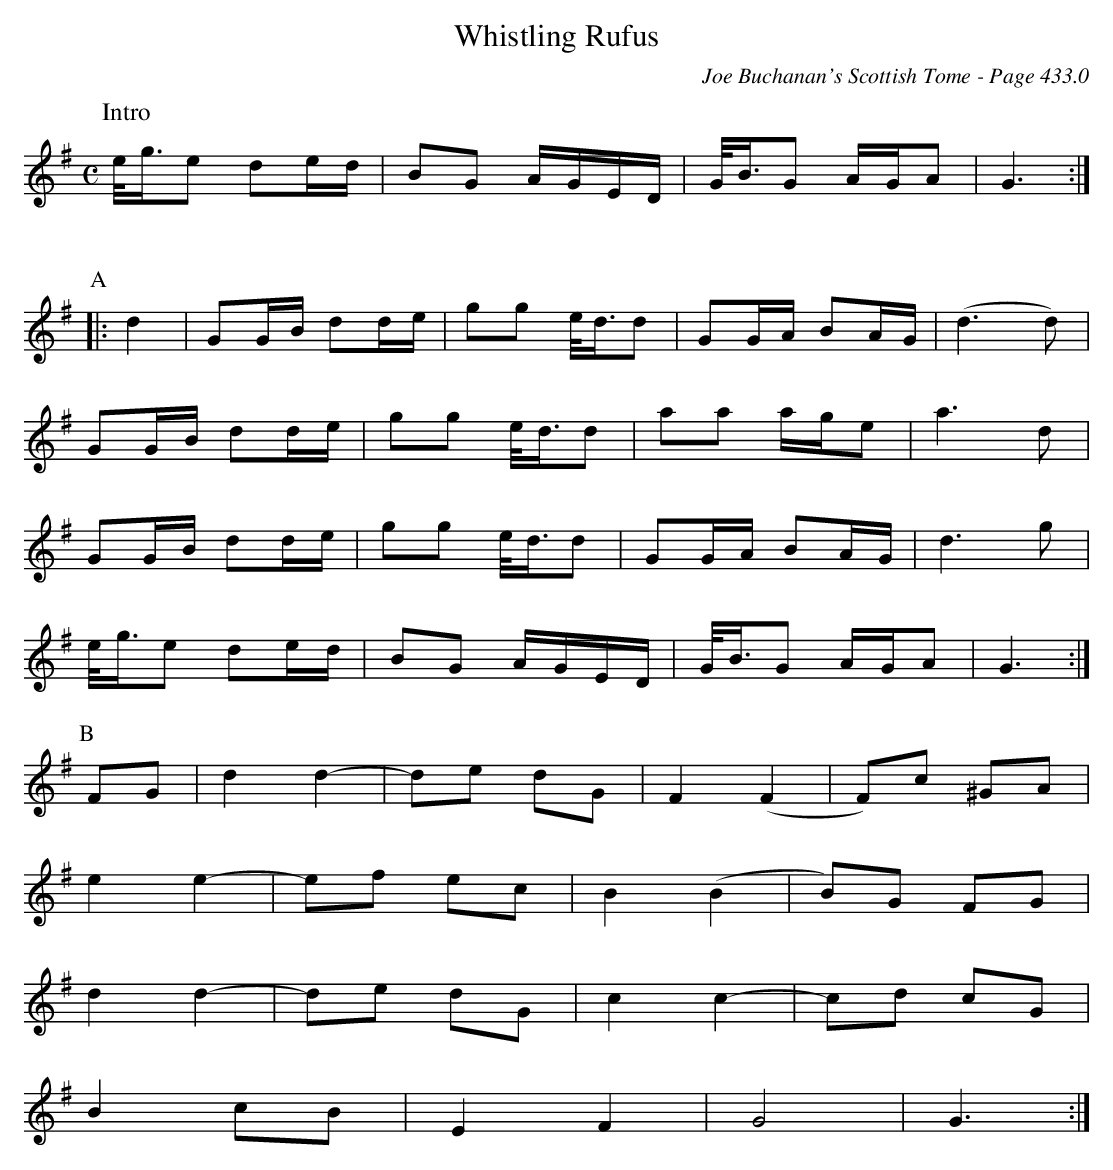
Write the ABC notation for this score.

X:1
T:Whistling Rufus
C:Joe Buchanan's Scottish Tome - Page 433.0
L:1/8
M:C
K:G
W:Intro
%%vskip 0
e/<g/e de/d/ | BG A/G/E/D/ | G/<B/G A/G/A | G3 :|
%%vskip 20
P:A
|: d2 | GG/B/ dd/e/ | gg e/<d/d | GG/A/ BA/G/ | (d3 d) |
GG/B/ dd/e/ | gg e/<d/d | aa a/g/e | a3 d |
GG/B/ dd/e/ | gg e/<d/d | GG/A/ BA/G/ | d3 g |
e/<g/e de/d/ | BG A/G/E/D/ | G/<B/G A/G/A | G3 :|
P:B
FG | d2 d2- | de dG | F2 (F2 | F)c ^GA |
e2 e2- | ef ec | B2 (B2 | B)G FG |
d2 d2- | de dG | c2 c2- | cd cG |
B2 cB | E2 F2 | G4 | G3 :|
